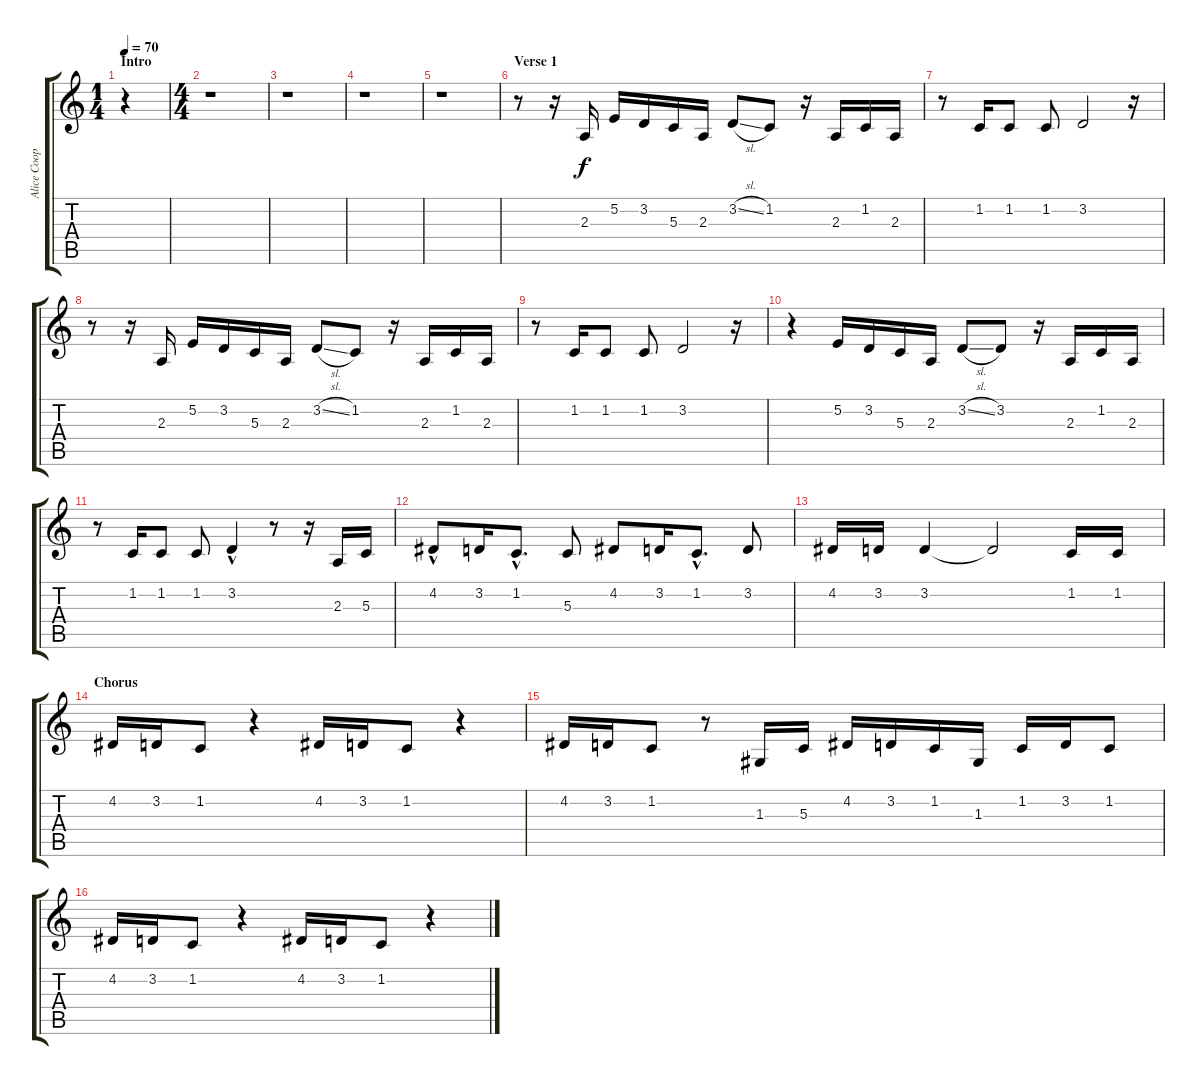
\track ("Alice Cooper" "Alice Coop") {instrument tangoaccordion}
\staff {score tabs}
\tuning (E4 B3 G3 D3 A2 E2) {hide}
\ts (1 4)
\section ("" "Intro")
\tempo 70
\clef g2
\ks c
r.4{dy f instrument tangoaccordion} |
\ts (4 4)
r.1 |
r.1 |
r.1 |
r.1 |
\section ("" "Verse 1")
r.8 r.16 2.3.16 5.2.16 3.2.16 5.3.16 2.3.16 3.2{sl}.8 1.2.8 r.16 2.3.16 1.2.16 2.3.16 |
r.8 1.2.16 1.2.8 1.2.8 3.2.2 r.16 |
r.8 r.16 2.3.16 5.2.16 3.2.16 5.3.16 2.3.16 3.2{sl}.8 1.2.8 r.16 2.3.16 1.2.16 2.3.16 |
r.8 1.2.16 1.2.8 1.2.8 3.2.2 r.16 |
r.4 5.2.16 3.2.16 5.3.16 2.3.16 3.2{sl}.8 3.2.8 r.16 2.3.16 1.2.16 2.3.16 |
r.8 1.2.16 1.2.8 1.2.8 3.2{hac}.4 r.8 r.16 2.3.16 5.3.16 |
4.2{hac}.8 3.2.16 1.2{hac}.8{d} 5.3.8 4.2.8 3.2.16 1.2{hac}.8{d} 3.2.8 |
4.2.16 3.2.16 3.2.4 3.2{t}.2 1.2.16 1.2.16 |
\section ("" "Chorus")
4.2.16 3.2.16 1.2.8 r.4 4.2.16 3.2.16 1.2.8 r.4 |
4.2.16 3.2.16 1.2.8 r.8 1.3.16 5.3.16 4.2.16 3.2.16 1.2.16 1.3.16 1.2.16 3.2.16 1.2.8 |
4.2.16 3.2.16 1.2.8 r.4 4.2.16 3.2.16 1.2.8 r.4
